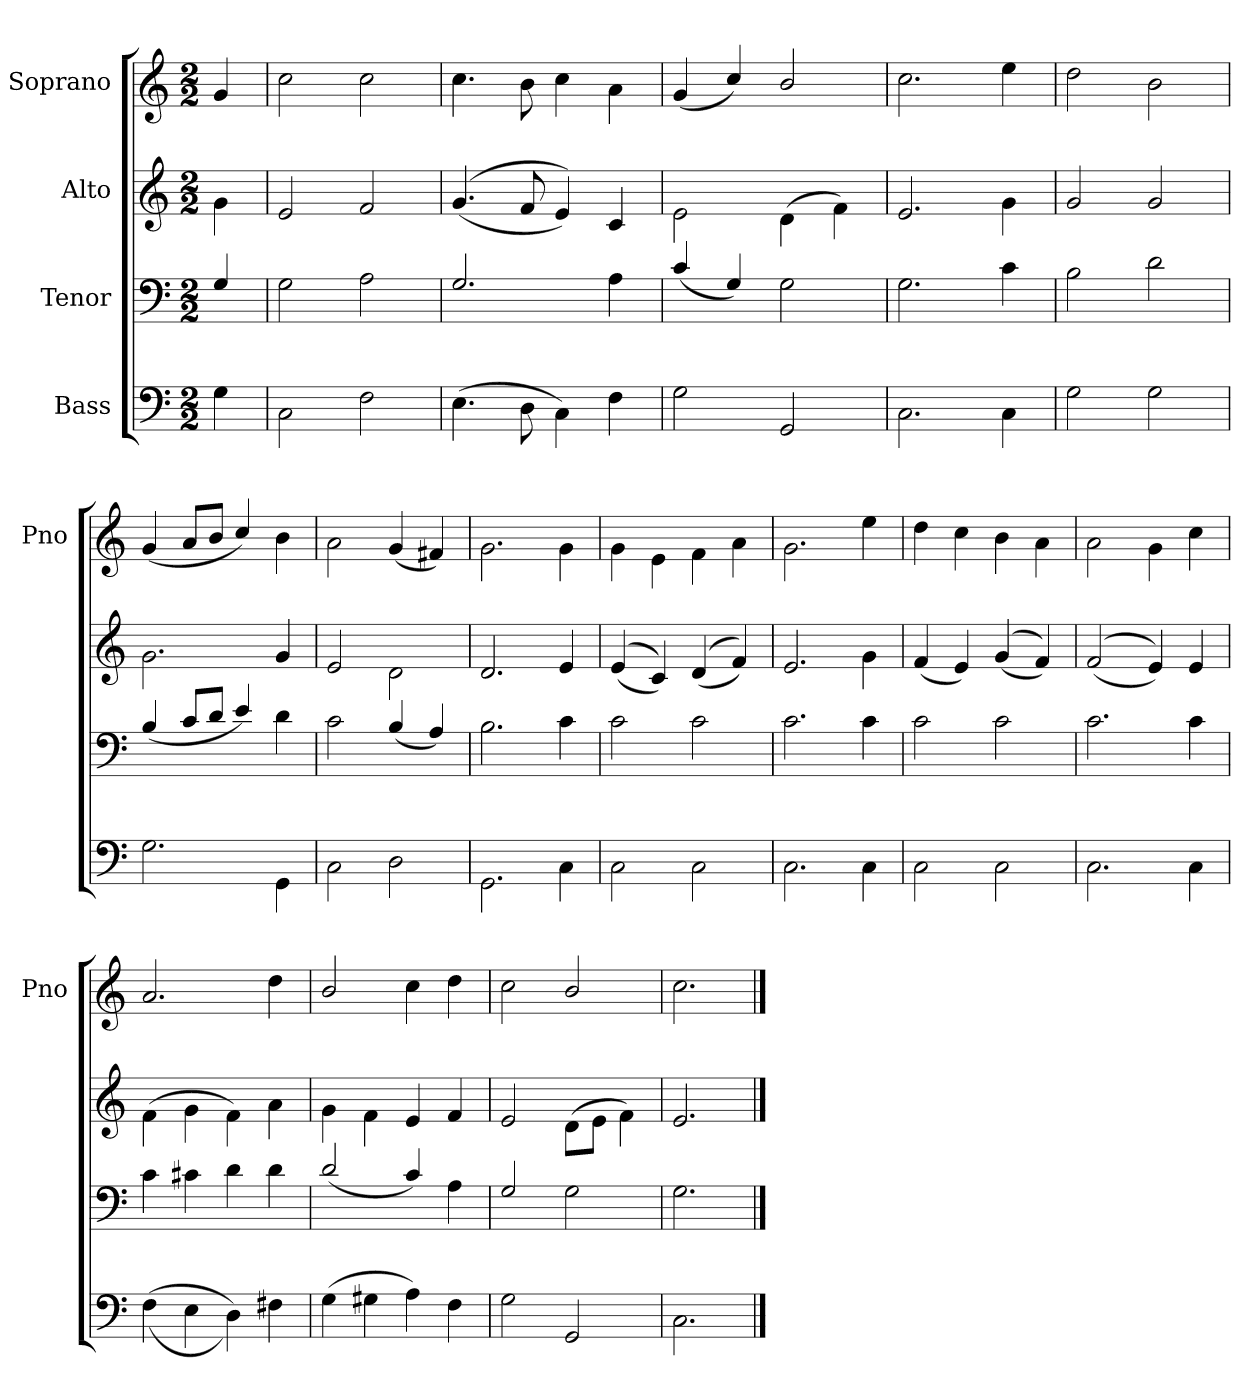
**kern	**kern	**kern	**kern
*part4	*part3	*part2	*part1
*staff4	*staff3	*staff2	*staff1
*I"Bass	*I"Tenor	*I"Alto	*I"Soprano
*	*	*	*I'Pno
*clefF4	*clefF4	*clefG2	*clefG2
*k[]	*k[]	*k[]	*k[]
*M2/2	*M2/2	*M2/2	*M2/2
=	=	=	=
4G\	4G/	4g\	4g/
=	=	=	=
2C\	2G\	2e/	2cc\
2F\	2A\	2f/	2cc\
=	=	=	=
(<4.E\	2.G/	(>(<4.g/	4.cc\
8D\	.	8f/	8b\
4C\)	.	4e/))	4cc\
4F\	4A\	4c/	4a\
=	=	=	=
2G\	(>4c/	2e\	(>4g/
.	4G/)	.	4cc/)
2GG/	2G\	(<4d\	2b/
.	.	4f\)	.
=	=	=	=
2.C\	2.G\	2.e/	2.cc\
4C\	4c\	4g\	4ee\
=	=	=	=
2G\	2B\	2g/	2dd\
2G\	2d\	2g/	2b\
=	=	=	=
2.G\	(>4B/	2.g\	(>4g/
.	8c/L	.	8a/L
.	8d/J	.	8b/J
.	4e/)	.	4cc/)
4GG\	4d\	4g/	4b\
=	=	=	=
2C\	2c\	2e/	2a\
2D\	(>4B/	2d\	(>4g/
.	4A/)	.	4f#X/)
=	=	=	=
2.GG\	2.B\	2.d/	2.g\
4C\	4c\	4e/	4g\
=	=	=	=
2C\	2c\	(<(>4e/	4g\
.	.	4c/))	4e\
2C\	2c\	(>(<4d/	4f\
.	.	4f/))	4a\
=	=	=	=
2.C\	2.c\	2.e/	2.g\
4C\	4c\	4g\	4ee\
=	=	=	=
2C\	2c\	(<4f/	4dd\
.	.	4e/))	4cc\
2C\	2c\	(>(<4g/	4b\
.	.	4f/))	4a\
=	=	=	=
2.C\	2.c\	(>(<2f/	2a\
.	.	4e/))	4g\
4C\	4c\	4e/	4cc\
=	=	=	=
(<(>4F\	4c\	(<4f\	2.a/
4E\	4c#X\	4g\	.
4D\))	4d\	4f\)	.
4F#X\	4d\	4a\	4dd\
=	=	=	=
(<4G\	(>2d/	4g\	(>2b/
4G#X\	.	4f\	.
4A\)	4c/)	(4e/	4cc\
4F\	4A\	4f/	4dd\
=	=	=	=
2G\	2G/	2e/	2cc\
2GG/	2G\	(<8d\L	2b/
.	.	8e\J	.
.	.	4f\)	.
=	=	=	=
2.C\	2.G\	2.e/	2.cc\
==	==	==	==
*-	*-	*-	*-
